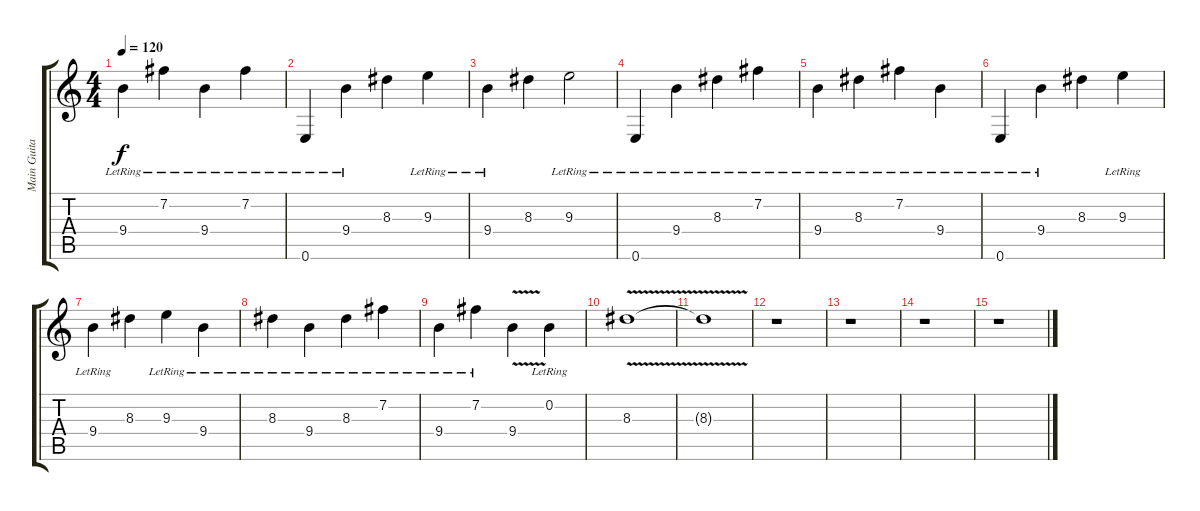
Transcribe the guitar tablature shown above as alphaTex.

\track ("Main Guitar" "Main Guita") {instrument electricguitarjazz}
\staff {score tabs}
\tuning (E4 B3 G3 D3 A2 E2) {hide}
\ts (4 4)
\tempo 120
\clef g2
\ks c
9.4{lr}.4{dy f} 7.2{lr}.4 9.4{lr}.4 7.2{lr}.4 |
0.6{lr}.4 9.4{lr}.4 8.3.4 9.3{lr}.4 |
9.4{lr}.4 8.3.4 9.3{lr}.2 |
0.6{lr}.4 9.4{lr}.4 8.3{lr}.4 7.2{lr}.4 |
9.4{lr}.4 8.3{lr}.4 7.2{lr}.4 9.4{lr}.4 |
0.6{lr}.4 9.4{lr}.4 8.3.4 9.3{lr}.4 |
9.4{lr}.4 8.3.4 9.3{lr}.4 9.4{lr}.4 |
8.3{lr}.4 9.4{lr}.4 8.3{lr}.4 7.2{lr}.4 |
9.4{lr}.4 7.2{lr}.4 9.4{v}.4 0.2{lr}.4 |
8.3{v}.1 |
8.3{t}.1 |
r.1 |
r.1 |
r.1 |
r.1
